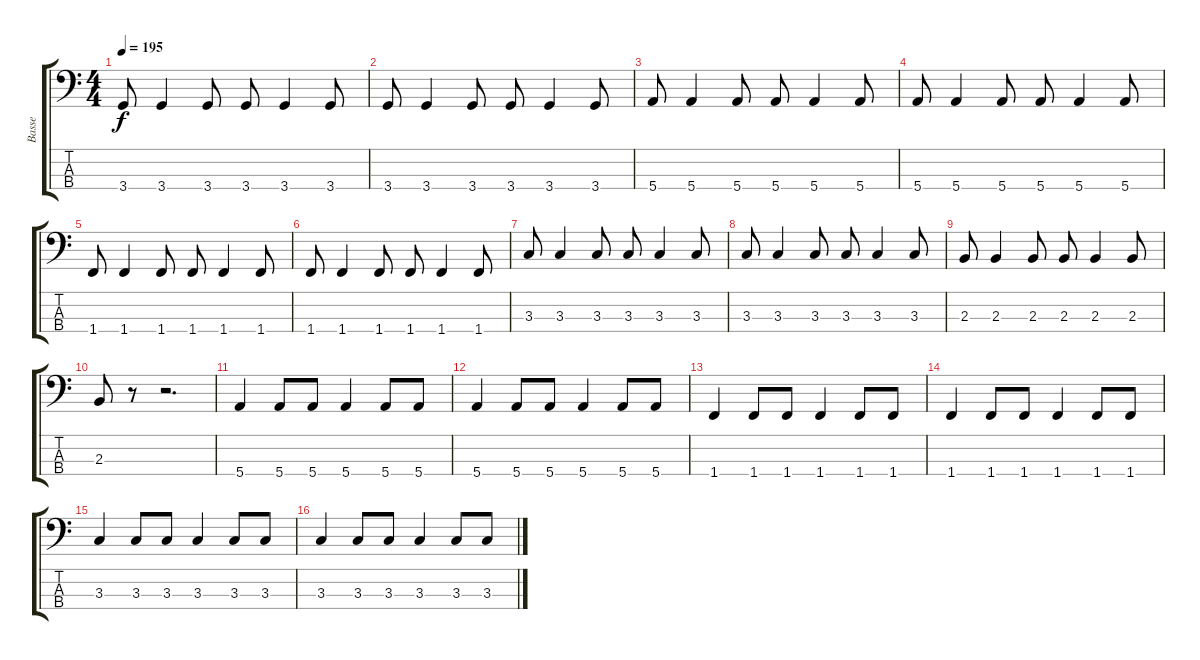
\track ("Basse" "Basse") {instrument electricbasspick}
\staff {score tabs}
\tuning (G2 D2 A1 E1) {hide}
\ts (4 4)
\tempo 195
\clef f4
\ks c
3.4.8{dy f} 3.4.4 3.4.8 3.4.8 3.4.4 3.4.8 |
3.4.8 3.4.4 3.4.8 3.4.8 3.4.4 3.4.8 |
5.4.8 5.4.4 5.4.8 5.4.8 5.4.4 5.4.8 |
5.4.8 5.4.4 5.4.8 5.4.8 5.4.4 5.4.8 |
1.4.8 1.4.4 1.4.8 1.4.8 1.4.4 1.4.8 |
1.4.8 1.4.4 1.4.8 1.4.8 1.4.4 1.4.8 |
3.3.8 3.3.4 3.3.8 3.3.8 3.3.4 3.3.8 |
3.3.8 3.3.4 3.3.8 3.3.8 3.3.4 3.3.8 |
2.3.8 2.3.4 2.3.8 2.3.8 2.3.4 2.3.8 |
2.3.8 r.8 r.2{d} |
5.4.4 5.4.8 5.4.8 5.4.4 5.4.8 5.4.8 |
5.4.4 5.4.8 5.4.8 5.4.4 5.4.8 5.4.8 |
1.4.4 1.4.8 1.4.8 1.4.4 1.4.8 1.4.8 |
1.4.4 1.4.8 1.4.8 1.4.4 1.4.8 1.4.8 |
3.3.4 3.3.8 3.3.8 3.3.4 3.3.8 3.3.8 |
3.3.4 3.3.8 3.3.8 3.3.4 3.3.8 3.3.8
